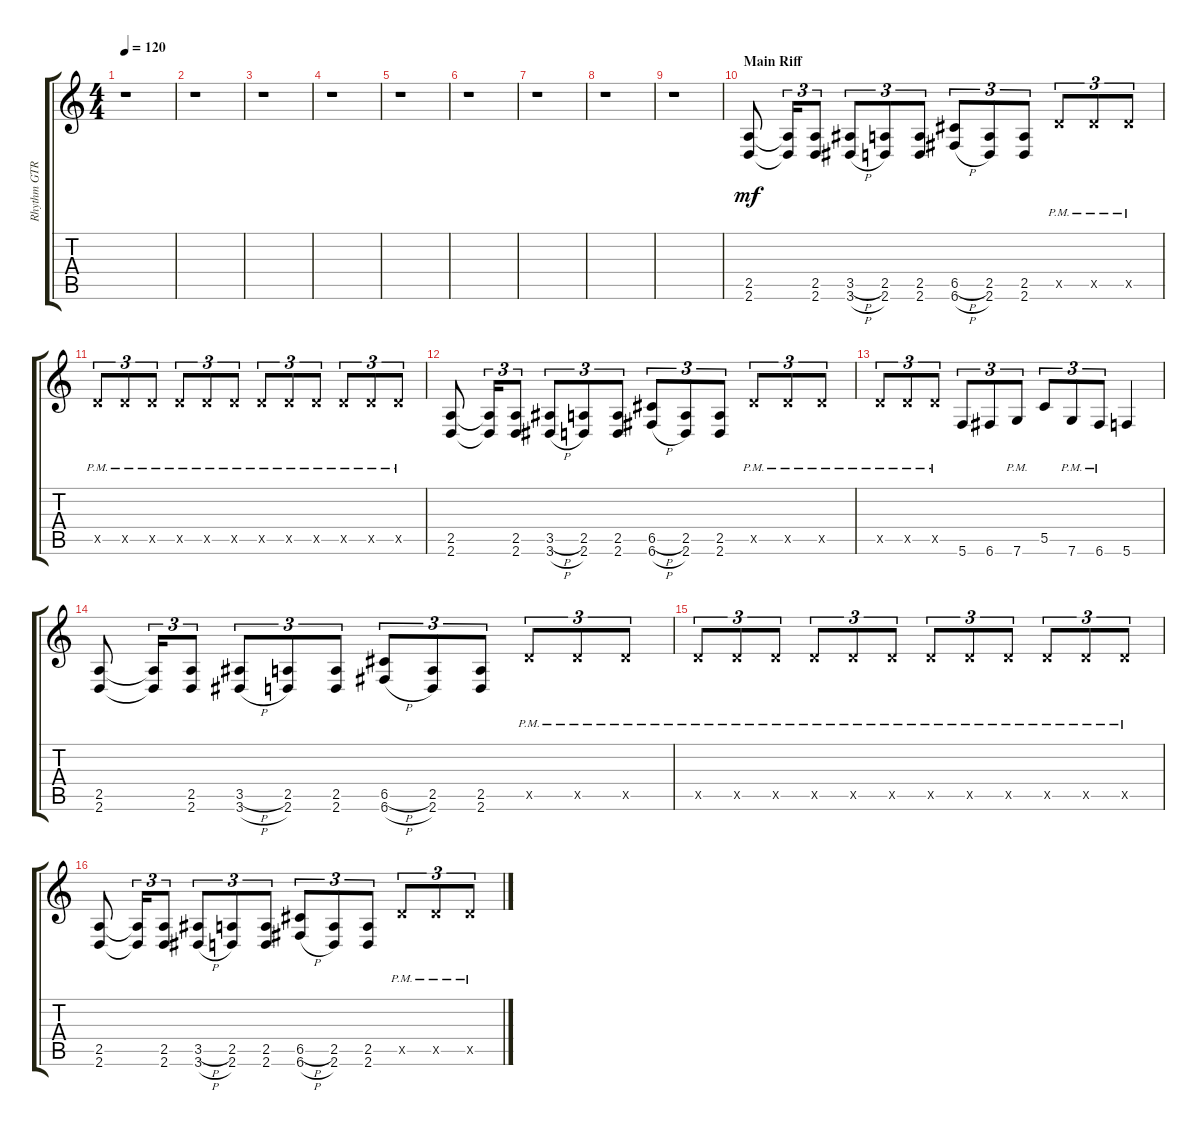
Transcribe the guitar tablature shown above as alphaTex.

\track ("Rhythm GTR 1" "Rhythm GTR") {instrument overdrivenguitar}
\staff {score tabs}
\tuning (D4 A3 F3 C3 G2 C2) {hide}
\ts (4 4)
\tempo 120
\clef g2
\ks aminor
r.1{dy mf instrument overdrivenguitar} |
r.1 |
r.1 |
r.1 |
r.1 |
r.1 |
r.1 |
r.1 |
r.1 |
\section ("" "Main Riff")
(2.5 2.6).8 (2.5{t} 2.6{t}).16{tu (3 2)} (2.5 2.6).8{tu (3 2)} (3.5{h} 3.6{h}).8{tu (3 2)} (2.5 2.6).8{tu (3 2)} (2.5 2.6).8{tu (3 2)} (6.5{h} 6.6{h}).8{tu (3 2)} (2.5 2.6).8{tu (3 2)} (2.5 2.6).8{tu (3 2)} 7.5{pm x}.8{tu (3 2)} 7.5{pm x}.8{tu (3 2)} 7.5{pm x}.8{tu (3 2)} |
7.5{pm x}.8{tu (3 2)} 7.5{pm x}.8{tu (3 2)} 7.5{pm x}.8{tu (3 2)} 7.5{pm x}.8{tu (3 2)} 7.5{pm x}.8{tu (3 2)} 7.5{pm x}.8{tu (3 2)} 7.5{pm x}.8{tu (3 2)} 7.5{pm x}.8{tu (3 2)} 7.5{pm x}.8{tu (3 2)} 7.5{pm x}.8{tu (3 2)} 7.5{pm x}.8{tu (3 2)} 7.5{pm x}.8{tu (3 2)} |
(2.5 2.6).8 (2.5{t} 2.6{t}).16{tu (3 2)} (2.5 2.6).8{tu (3 2)} (3.5{h} 3.6{h}).8{tu (3 2)} (2.5 2.6).8{tu (3 2)} (2.5 2.6).8{tu (3 2)} (6.5{h} 6.6{h}).8{tu (3 2)} (2.5 2.6).8{tu (3 2)} (2.5 2.6).8{tu (3 2)} 7.5{pm x}.8{tu (3 2)} 7.5{pm x}.8{tu (3 2)} 7.5{pm x}.8{tu (3 2)} |
7.5{pm x}.8{tu (3 2)} 7.5{pm x}.8{tu (3 2)} 7.5{pm x}.8{tu (3 2)} 5.6.8{tu (3 2)} 6.6.8{tu (3 2)} 7.6{pm}.8{tu (3 2)} 5.5.8{tu (3 2)} 7.6{pm}.8{tu (3 2)} 6.6{pm}.8{tu (3 2)} 5.6.4 |
(2.5 2.6).8 (2.5{t} 2.6{t}).16{tu (3 2)} (2.5 2.6).8{tu (3 2)} (3.5{h} 3.6{h}).8{tu (3 2)} (2.5 2.6).8{tu (3 2)} (2.5 2.6).8{tu (3 2)} (6.5{h} 6.6{h}).8{tu (3 2)} (2.5 2.6).8{tu (3 2)} (2.5 2.6).8{tu (3 2)} 7.5{pm x}.8{tu (3 2)} 7.5{pm x}.8{tu (3 2)} 7.5{pm x}.8{tu (3 2)} |
7.5{pm x}.8{tu (3 2)} 7.5{pm x}.8{tu (3 2)} 7.5{pm x}.8{tu (3 2)} 7.5{pm x}.8{tu (3 2)} 7.5{pm x}.8{tu (3 2)} 7.5{pm x}.8{tu (3 2)} 7.5{pm x}.8{tu (3 2)} 7.5{pm x}.8{tu (3 2)} 7.5{pm x}.8{tu (3 2)} 7.5{pm x}.8{tu (3 2)} 7.5{pm x}.8{tu (3 2)} 7.5{pm x}.8{tu (3 2)} |
(2.5 2.6).8 (2.5{t} 2.6{t}).16{tu (3 2)} (2.5 2.6).8{tu (3 2)} (3.5{h} 3.6{h}).8{tu (3 2)} (2.5 2.6).8{tu (3 2)} (2.5 2.6).8{tu (3 2)} (6.5{h} 6.6{h}).8{tu (3 2)} (2.5 2.6).8{tu (3 2)} (2.5 2.6).8{tu (3 2)} 7.5{pm x}.8{tu (3 2)} 7.5{pm x}.8{tu (3 2)} 7.5{pm x}.8{tu (3 2)}
